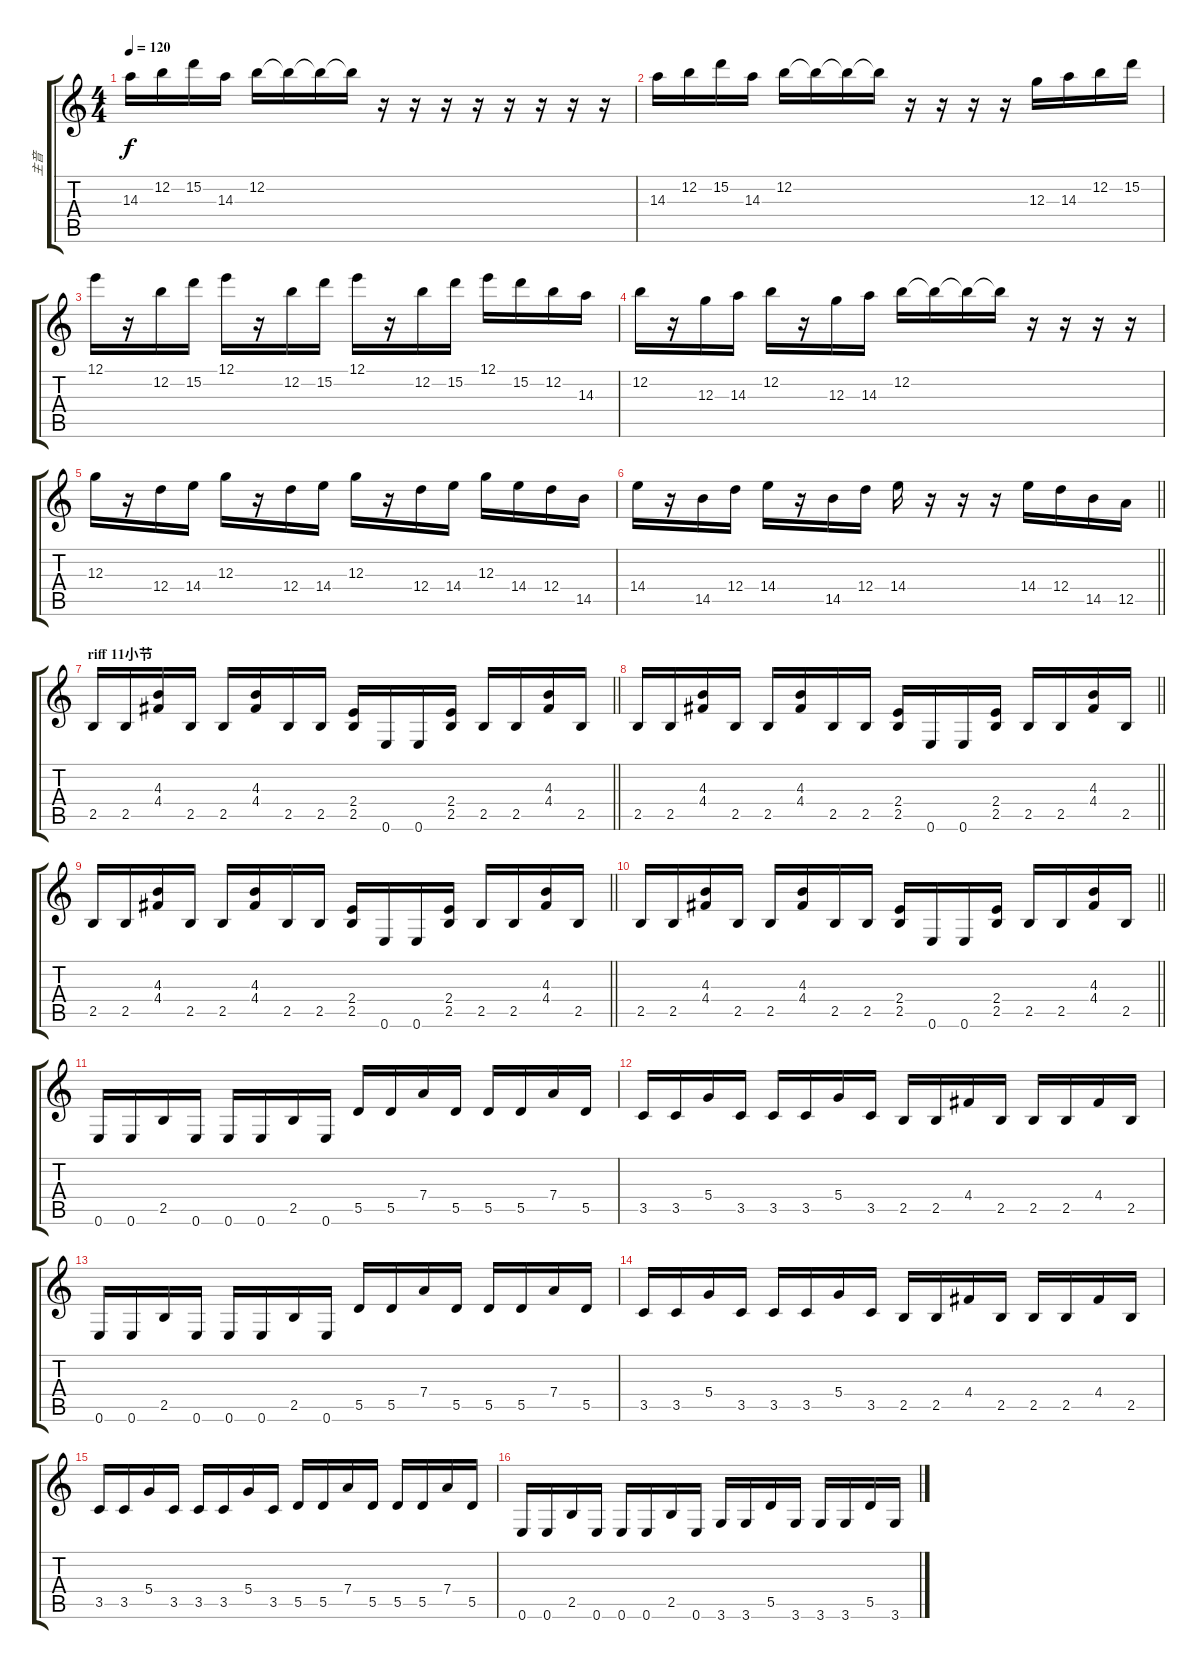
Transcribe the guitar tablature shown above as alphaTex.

\track ("主音" "主音") {instrument overdrivenguitar}
\staff {score tabs}
\tuning (E4 B3 G3 D3 A2 E2) {hide}
\ts (4 4)
\tempo 120
\clef g2
\ks c
14.3.16{dy f} 12.2.16 15.2.16 14.3.16 12.2.16 12.2{t}.16 12.2{t}.16 12.2{t}.16 r.16 r.16 r.16 r.16 r.16 r.16 r.16 r.16 |
14.3.16 12.2.16 15.2.16 14.3.16 12.2.16 12.2{t}.16 12.2{t}.16 12.2{t}.16 r.16 r.16 r.16{txt ""} r.16 12.3.16 14.3.16 12.2.16 15.2.16 |
12.1.16 r.16 12.2.16 15.2.16 12.1.16 r.16 12.2.16 15.2.16 12.1.16 r.16 12.2.16 15.2.16 12.1.16 15.2.16 12.2.16 14.3.16 |
12.2.16 r.16 12.3.16 14.3.16 12.2.16 r.16 12.3.16 14.3.16 12.2.16 12.2{t}.16 12.2{t}.16 12.2{t}.16 r.16 r.16 r.16 r.16 |
12.3.16{txt ""} r.16 12.4.16 14.4.16 12.3.16 r.16 12.4.16 14.4.16 12.3.16 r.16 12.4.16 14.4.16 12.3.16 14.4.16 12.4.16 14.5.16 |
\barLineRight lightlight
14.4.16 r.16 14.5.16 12.4.16 14.4.16 r.16 14.5.16 12.4.16 14.4.16 r.16 r.16 r.16 14.4.16 12.4.16 14.5.16 12.5.16 |
\section ("" "riff 11小节")
\barLineRight lightlight
2.5.16 2.5.16 (4.3 4.4).16 2.5.16 2.5.16 (4.3 4.4).16 2.5.16 2.5.16 (2.4 2.5).16 0.6.16 0.6.16 (2.4 2.5).16 2.5.16 2.5.16 (4.3 4.4).16 2.5.16 |
\barLineRight lightlight
2.5.16 2.5.16 (4.3 4.4).16 2.5.16 2.5.16 (4.3 4.4).16 2.5.16 2.5.16 (2.4 2.5).16 0.6.16 0.6.16 (2.4 2.5).16 2.5.16 2.5.16 (4.3 4.4).16 2.5.16 |
\barLineRight lightlight
2.5.16 2.5.16 (4.3 4.4).16 2.5.16 2.5.16 (4.3 4.4).16 2.5.16 2.5.16 (2.4 2.5).16 0.6.16 0.6.16 (2.4 2.5).16 2.5.16 2.5.16 (4.3 4.4).16 2.5.16 |
\barLineRight lightlight
2.5.16 2.5.16 (4.3 4.4).16 2.5.16 2.5.16 (4.3 4.4).16 2.5.16 2.5.16 (2.4 2.5).16 0.6.16 0.6.16 (2.4 2.5).16 2.5.16 2.5.16 (4.3 4.4).16 2.5.16 |
0.6.16 0.6.16 2.5.16 0.6.16 0.6.16 0.6.16 2.5.16 0.6.16 5.5.16{txt ""} 5.5.16 7.4.16 5.5.16 5.5.16 5.5.16 7.4.16 5.5.16 |
3.5.16 3.5.16 5.4.16 3.5.16 3.5.16 3.5.16 5.4.16 3.5.16 2.5.16 2.5.16 4.4.16 2.5.16 2.5.16 2.5.16 4.4.16 2.5.16 |
0.6.16 0.6.16 2.5.16 0.6.16 0.6.16 0.6.16 2.5.16 0.6.16 5.5.16 5.5.16{txt ""} 7.4.16 5.5.16 5.5.16 5.5.16 7.4.16 5.5.16 |
3.5.16 3.5.16 5.4.16 3.5.16 3.5.16 3.5.16 5.4.16 3.5.16 2.5.16 2.5.16 4.4.16 2.5.16 2.5.16 2.5.16 4.4.16 2.5.16 |
3.5.16 3.5.16 5.4.16 3.5.16 3.5.16 3.5.16 5.4.16 3.5.16 5.5.16 5.5.16 7.4.16 5.5.16 5.5.16 5.5.16 7.4.16 5.5.16 |
0.6.16 0.6.16 2.5.16 0.6.16 0.6.16 0.6.16 2.5.16 0.6.16 3.6.16 3.6.16 5.5.16 3.6.16 3.6.16 3.6.16 5.5.16 3.6.16
